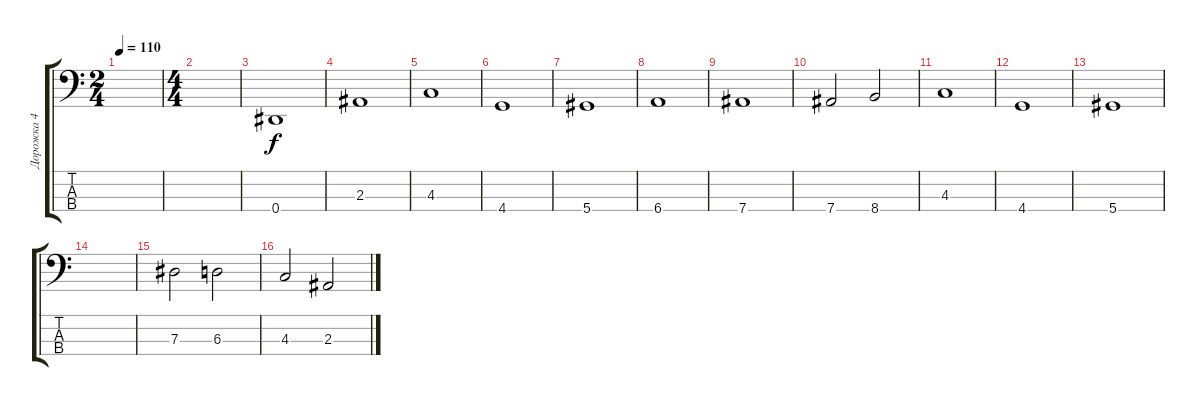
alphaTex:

\track ("Дорожка 4" "Дорожка 4") {instrument electricbassfinger}
\staff {score tabs}
\tuning (Gb2 Db2 Ab1 Eb1) {hide}
\ts (2 4)
\tempo 110
\clef f4
\ks c
|
\ts (4 4)
|
0.4.1 |
2.3.1 |
4.3.1 |
4.4.1 |
5.4.1 |
6.4.1 |
7.4.1 |
7.4.2 8.4.2 |
4.3.1 |
4.4.1 |
5.4.1 |
|
7.3.2 6.3.2 |
4.3.2 2.3.2
